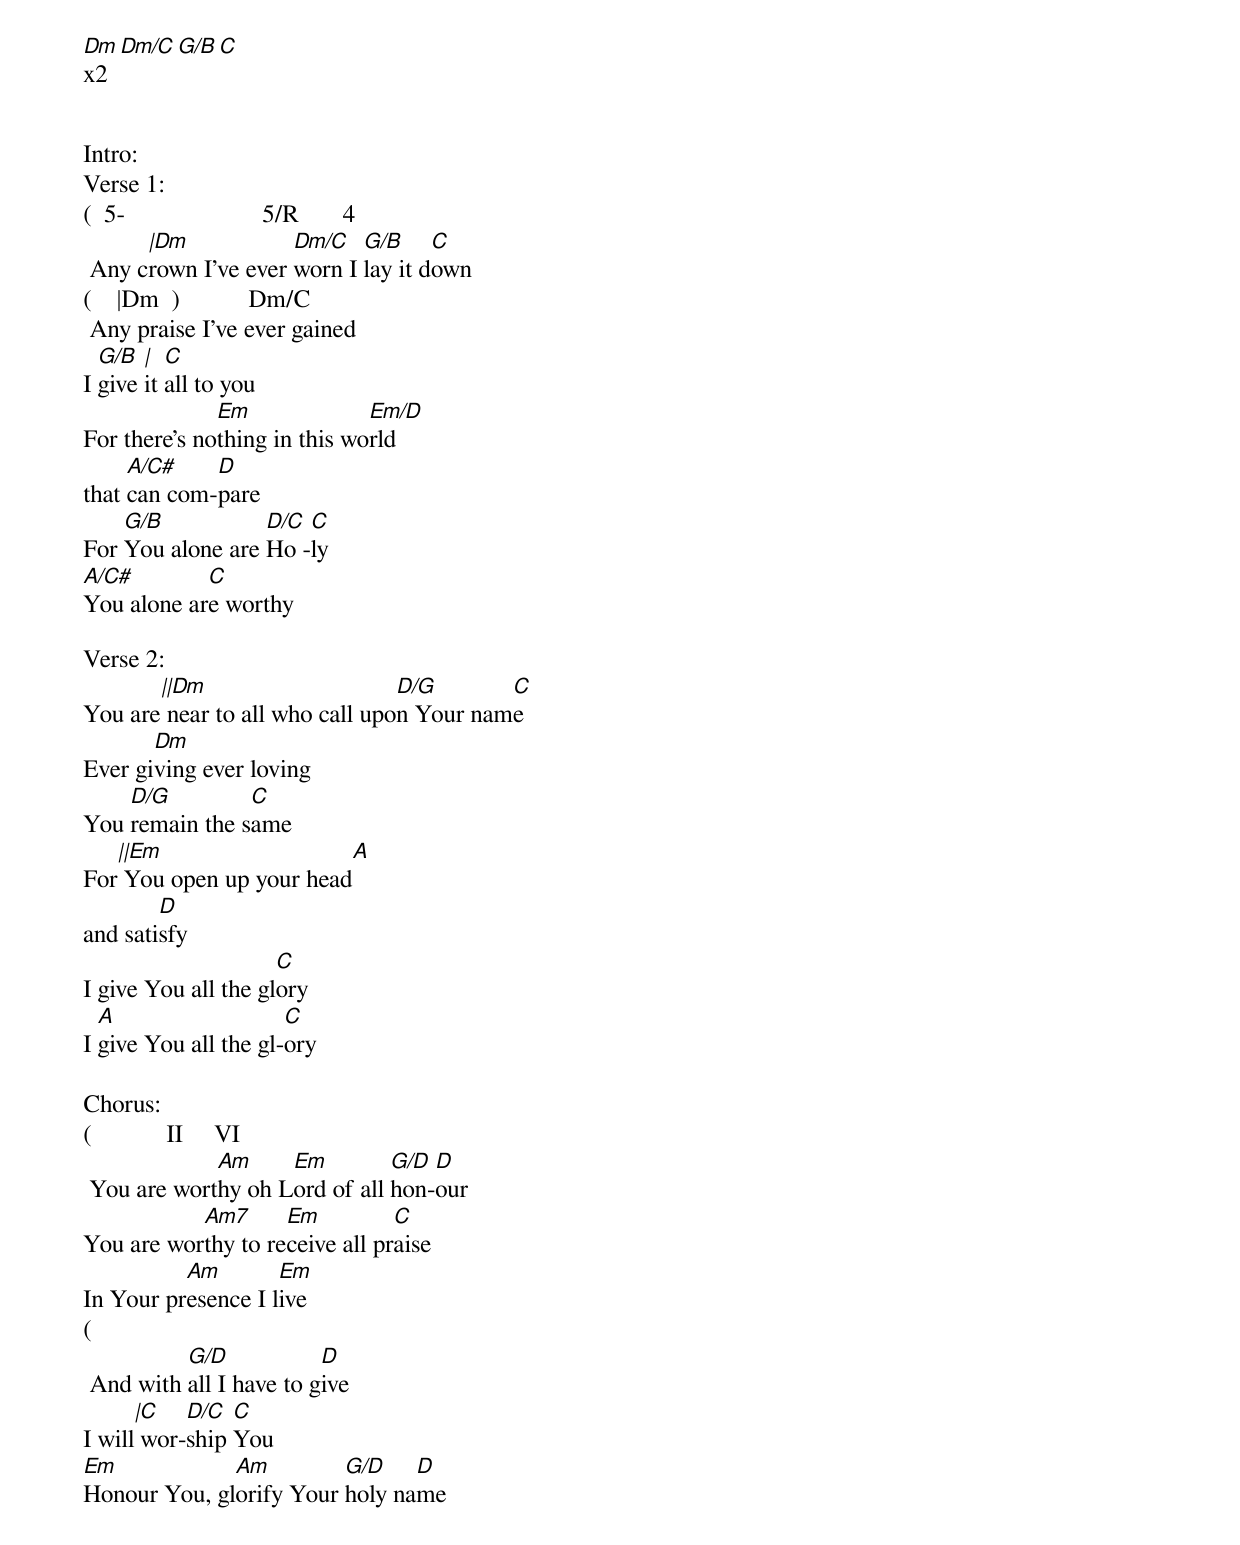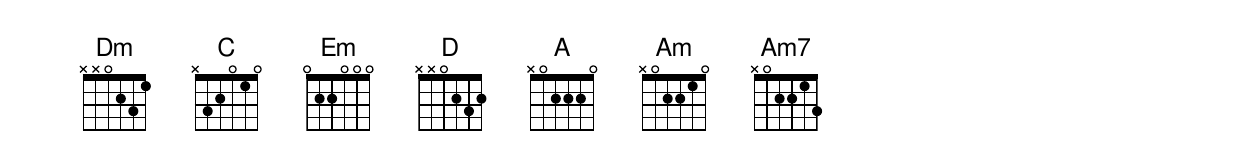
Dm Dm/C G/B C
x2


Intro:
Verse 1:
(  5-                      5/R       4
      |Dm            Dm/C   G/B     C
 Any crown I've ever worn I lay it down
(    |Dm  )           Dm/C
 Any praise I've ever gained
  G/B  |  C
I give it all to you
              Em              Em/D
For there's nothing in this world
     A/C#    D
that can com-pare
    G/B           D/C C
For You alone are Ho -ly
A/C#        C
You alone are worthy

Verse 2:
       ||Dm                     D/G       C
You are near to all who call upon Your name
       Dm
Ever giving ever loving
    D/G         C
You remain the same
   ||Em                   A
For You open up your head
        D
and satisfy
                     C
I give You all the glory
  A                   C
I give You all the gl-ory
<page break>
Chorus:
(            II     VI
             Am     Em         G/D D
 You are worthy oh Lord of all hon-our
           Am7      Em          C
You are worthy to receive all praise
          Am        Em
In Your presence I live
(
          G/D            D
 And with all I have to give
      |C   D/C  C
I will wor-ship You
Em            Am         G/D    D
Honour You, glorify Your holy name
